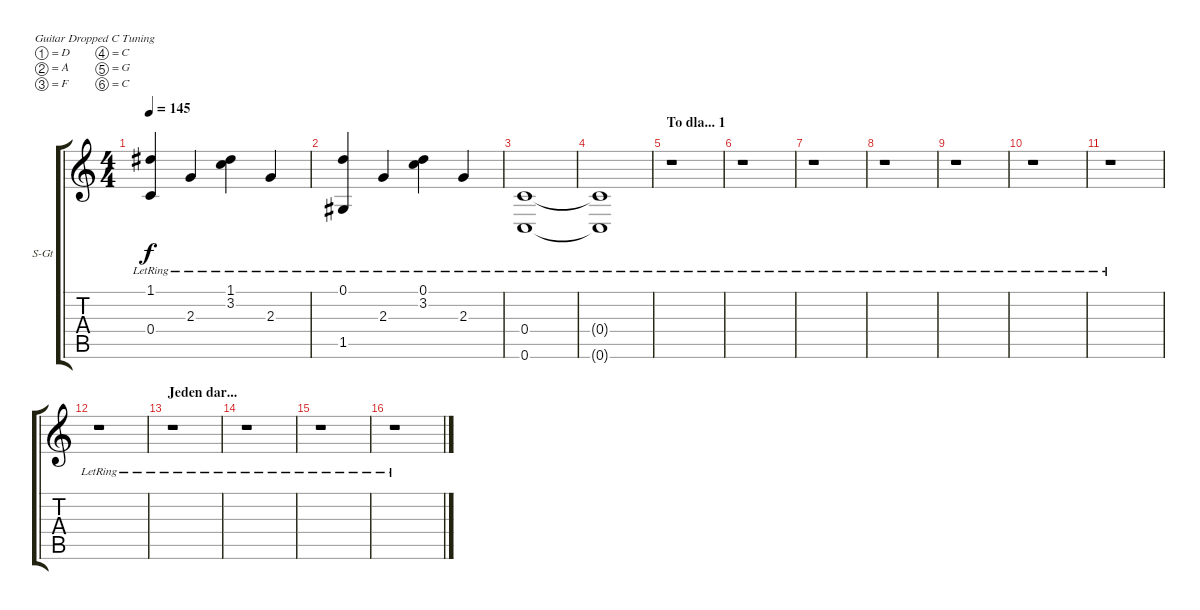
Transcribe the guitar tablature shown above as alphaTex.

\bracketExtendMode groupsimilarinstruments
\firstSystemTrackNameOrientation horizontal
\otherSystemsTrackNameOrientation horizontal
\track ("Pianino" "S-Gt") {instrument acousticgrandpiano}
\staff {score tabs}
\tuning (D4 A3 F3 C3 G2 C2)
\displaytranspose 12
\ts (4 4)
\tempo 145
\clef g2
\ks c
(1.1{lr} 0.4{lr}).4{dy f} 2.3{lr}.4 (1.1{lr} 3.2{lr}).4 2.3{lr}.4 |
(0.1{lr} 1.5{lr}).4 2.3{lr}.4 (0.1{lr} 3.2{lr}).4 2.3{lr}.4 |
(0.4{lr} 0.6).1 |
(0.4{lr t} 0.6{t}).1 |
\section ("" "To dla... 1")
r.1 |
r.1 |
r.1 |
r.1 |
r.1 |
r.1 |
r.1 |
r.1 |
\section ("" "Jeden dar...")
r.1 |
r.1 |
r.1 |
r.1
